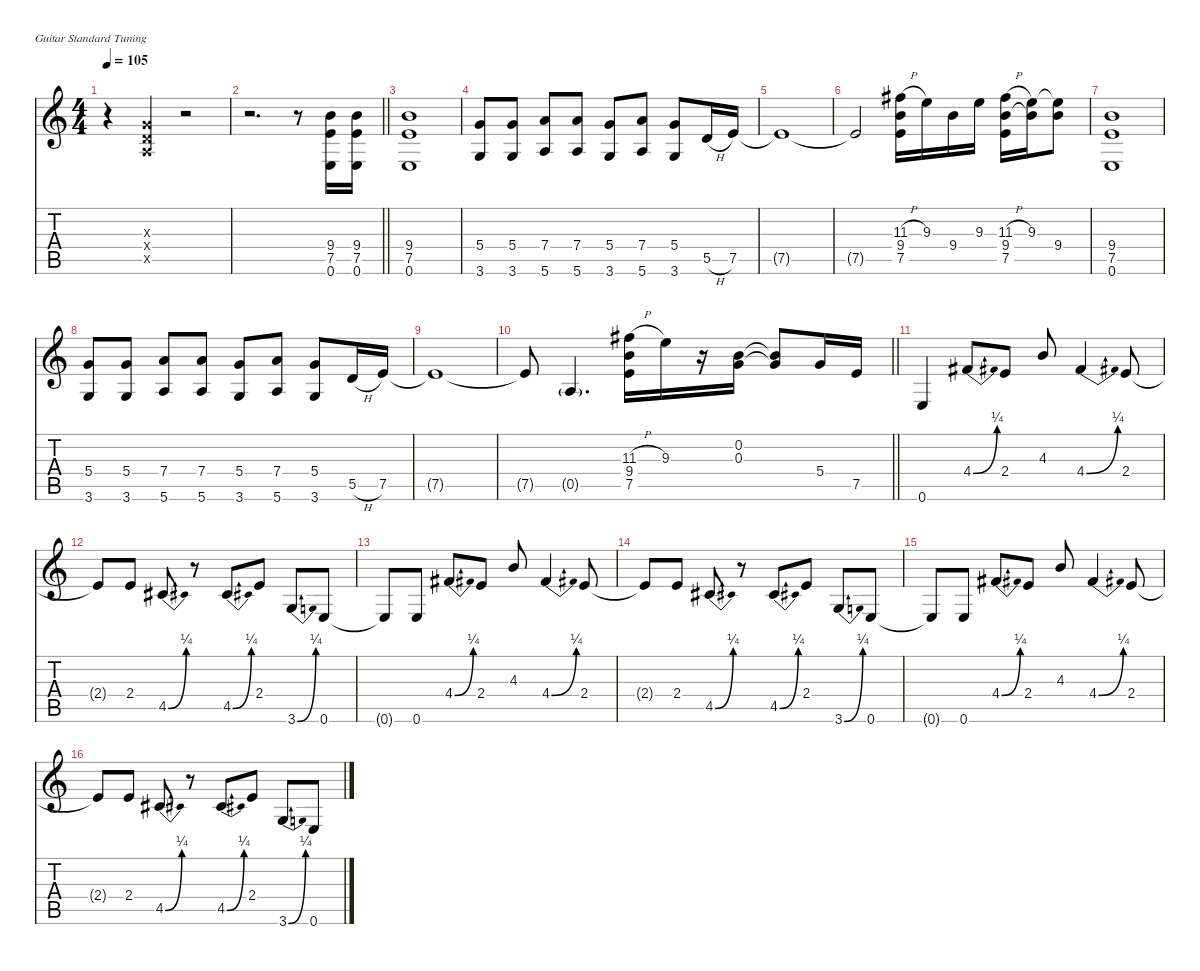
\defaultSystemsLayout 4
\hideDynamics
\bracketExtendMode nobrackets
\singleTrackTrackNamePolicy hidden
\multiTrackTrackNamePolicy hidden
\otherSystemsTrackNameOrientation horizontal
\track ("Page" "dist.guit.") {defaultSystemsLayout 4 mute instrument distortionguitar}
\staff {score tabs}
\tuning (E4 B3 G3 D3 A2 E2)
\ts (4 4)
\beaming (8 2 2 2 2)
\tempo 105
\clef g2
\ks c
r.4{dy f instrument distortionguitar beam Down} (0.3{x} 0.4{x} 0.5{x}).4{beam Up} r.2{beam Up} |
\barLineRight lightlight
r.2{d beam Down} r.8{beam Down} (9.4 7.5 0.6).16{beam Up} (9.4 7.5 0.6).16{beam Up} |
(9.4 7.5 0.6).1{beam Up} |
(5.4 3.6).8{beam Up} (5.4 3.6).8{beam Up} (7.4 5.6).8{beam Up} (7.4 5.6).8{beam Up} (5.4 3.6).8{beam Up} (7.4 5.6).8{beam Up} (5.4 3.6).8{beam Up} 5.5{h}.16{beam Up} 7.5.16{beam Up} |
7.5{t}.1{beam Up} |
7.5{t}.2{beam Up} (11.3{h acc #} 9.4 7.5).16{beam Down} 9.3.16{beam Down} 9.4.16{beam Down} 9.3.16{beam Down} (11.3{h acc #} 9.4 7.5).16{beam Down} (9.3 9.4{t}).16{beam Down} (9.3{t} 9.4).8{beam Down} |
(9.4 7.5 0.6).1{beam Up} |
(5.4 3.6).8{beam Up} (5.4 3.6).8{beam Up} (7.4 5.6).8{beam Up} (7.4 5.6).8{beam Up} (5.4 3.6).8{beam Up} (7.4 5.6).8{beam Up} (5.4 3.6).8{beam Up} 5.5{h}.16{beam Up} 7.5.16{beam Up} |
7.5{t}.1{beam Up} |
\barLineRight lightlight
7.5{t}.8{beam Up} 0.5{g}.4{d dy mf beam Up} (11.3{h acc #} 9.4 7.5).16{dy f beam Down} 9.3.16{beam Down} r.16{beam Down} (0.2 0.3).16{beam Down} (0.2{t} 0.3{t}).8{beam Up} 5.4.16{beam Up} 7.5.16{beam Up} |
0.6.4{beam Up} 4.4{be (bend 0 0 15 1) acc #}.8{beam Up} 2.4.8{beam Up} 4.3.8{beam Up} 4.4{be (bend 0 0 60 1) acc #}.4{beam Up} 2.4.8{beam Up} |
2.4{t}.8{beam Up} 2.4.8{beam Up} 4.5{be (bend 0 0 30 1) acc #}.8{beam Up} r.8{beam Up} 4.5{be (bend 0 0 15 1) acc #}.8{beam Up} 2.4.8{beam Up} 3.6{be (bend 0 0 30 1)}.8{beam Up} 0.6.8{beam Up} |
0.6{t}.8{beam Up} 0.6.8{beam Up} 4.4{be (bend 0 0 15 1) acc #}.8{beam Up} 2.4.8{beam Up} 4.3.8{beam Up} 4.4{be (bend 0 0 60 1) acc #}.4{beam Up} 2.4.8{beam Up} |
2.4{t}.8{beam Up} 2.4.8{beam Up} 4.5{be (bend 0 0 30 1) acc #}.8{beam Up} r.8{beam Up} 4.5{be (bend 0 0 15 1) acc #}.8{beam Up} 2.4.8{beam Up} 3.6{be (bend 0 0 30 1)}.8{beam Up} 0.6.8{beam Up} |
0.6{t}.8{beam Up} 0.6.8{beam Up} 4.4{be (bend 0 0 15 1) acc #}.8{beam Up} 2.4.8{beam Up} 4.3.8{beam Up} 4.4{be (bend 0 0 30 1) acc #}.4{beam Up} 2.4.8{beam Up} |
2.4{t}.8{beam Up} 2.4.8{beam Up} 4.5{be (bend 0 0 30 1) acc #}.8{beam Up} r.8{beam Up} 4.5{be (bend 0 0 15 1) acc #}.8{beam Up} 2.4.8{beam Up} 3.6{be (bend 0 0 30 1)}.8{beam Up} 0.6.8{beam Up}
